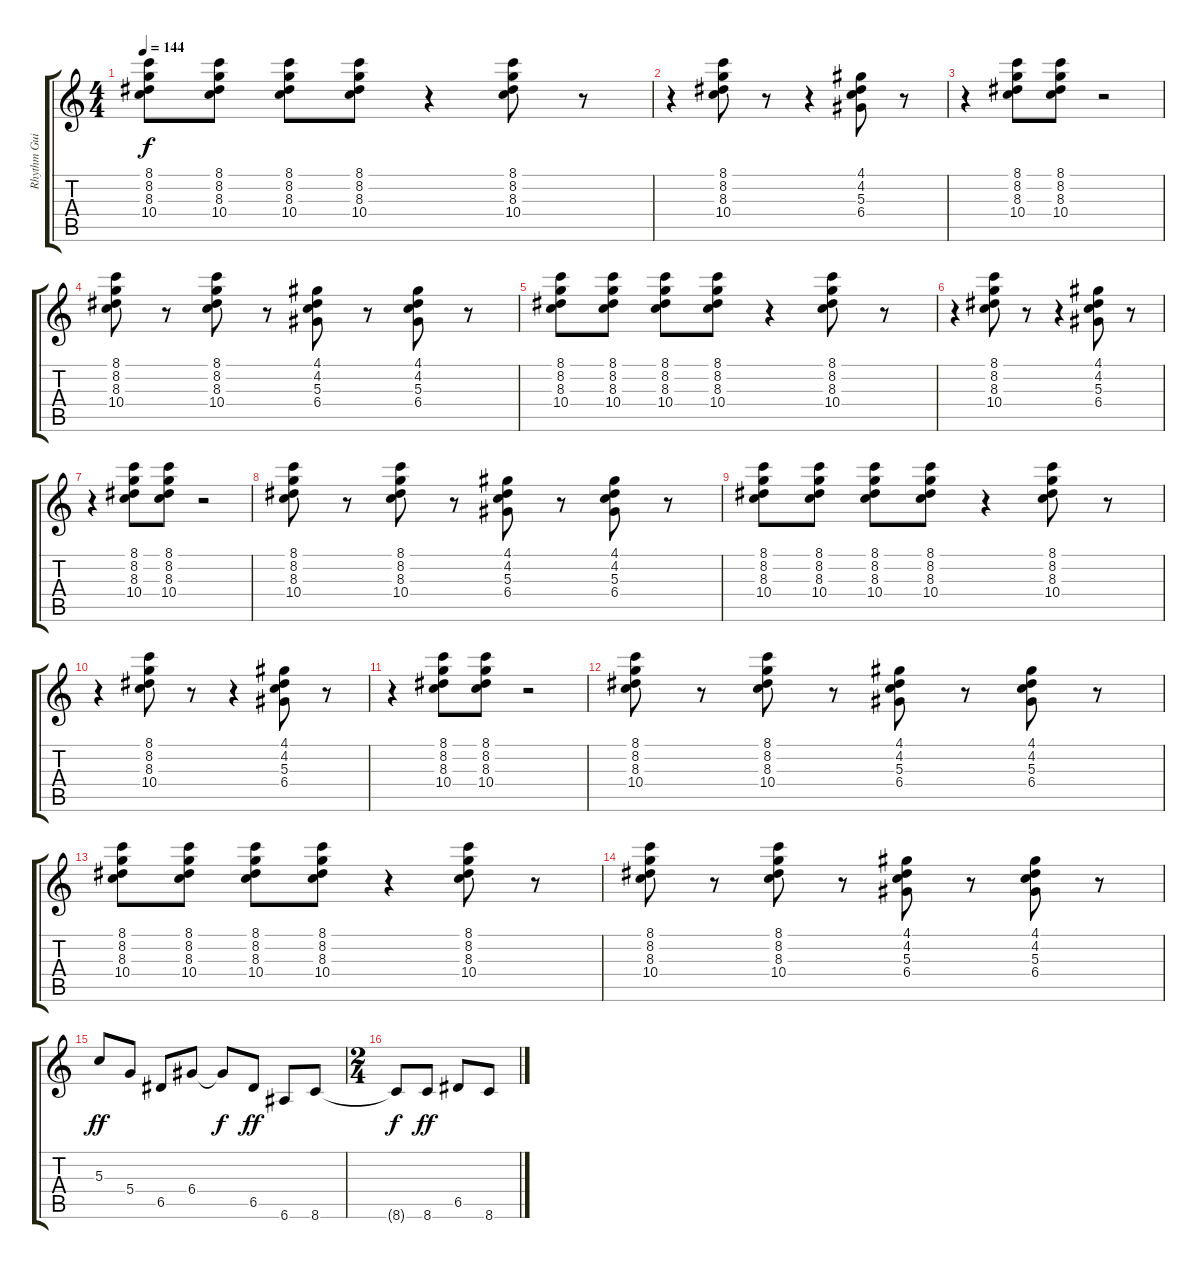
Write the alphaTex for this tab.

\track ("Rhythm Guitar 1" "Rhythm Gui") {instrument distortionguitar}
\staff {score tabs}
\tuning (E4 B3 G3 D3 A2 E2) {hide}
\ts (4 4)
\tempo 144
\clef g2
\ks c
(8.1 8.2 8.3 10.4).8{dy f} (8.1 8.2 8.3 10.4).8 (8.1 8.2 8.3 10.4).8 (8.1 8.2 8.3 10.4).8 r.4 (8.1 8.2 8.3 10.4).8 r.8 |
r.4 (8.1 8.2 8.3 10.4).8 r.8 r.4 (4.1 4.2 5.3 6.4).8 r.8 |
r.4 (8.1 8.2 8.3 10.4).8 (8.1 8.2 8.3 10.4).8 r.2 |
(8.1 8.2 8.3 10.4).8 r.8 (8.1 8.2 8.3 10.4).8 r.8 (4.1 4.2 5.3 6.4).8 r.8 (4.1 4.2 5.3 6.4).8 r.8 |
(8.1 8.2 8.3 10.4).8 (8.1 8.2 8.3 10.4).8 (8.1 8.2 8.3 10.4).8 (8.1 8.2 8.3 10.4).8 r.4 (8.1 8.2 8.3 10.4).8 r.8 |
r.4 (8.1 8.2 8.3 10.4).8 r.8 r.4 (4.1 4.2 5.3 6.4).8 r.8 |
r.4 (8.1 8.2 8.3 10.4).8 (8.1 8.2 8.3 10.4).8 r.2 |
(8.1 8.2 8.3 10.4).8 r.8 (8.1 8.2 8.3 10.4).8 r.8 (4.1 4.2 5.3 6.4).8 r.8 (4.1 4.2 5.3 6.4).8 r.8 |
(8.1 8.2 8.3 10.4).8 (8.1 8.2 8.3 10.4).8 (8.1 8.2 8.3 10.4).8 (8.1 8.2 8.3 10.4).8 r.4 (8.1 8.2 8.3 10.4).8 r.8 |
r.4 (8.1 8.2 8.3 10.4).8 r.8 r.4 (4.1 4.2 5.3 6.4).8 r.8 |
r.4 (8.1 8.2 8.3 10.4).8 (8.1 8.2 8.3 10.4).8 r.2 |
(8.1 8.2 8.3 10.4).8 r.8 (8.1 8.2 8.3 10.4).8 r.8 (4.1 4.2 5.3 6.4).8 r.8 (4.1 4.2 5.3 6.4).8 r.8 |
(8.1 8.2 8.3 10.4).8 (8.1 8.2 8.3 10.4).8 (8.1 8.2 8.3 10.4).8 (8.1 8.2 8.3 10.4).8 r.4 (8.1 8.2 8.3 10.4).8 r.8 |
(8.1 8.2 8.3 10.4).8 r.8 (8.1 8.2 8.3 10.4).8 r.8 (4.1 4.2 5.3 6.4).8 r.8 (4.1 4.2 5.3 6.4).8 r.8 |
5.3.8{dy ff} 5.4.8 6.5.8 6.4.8 6.4{t}.8{dy f} 6.5.8{dy ff} 6.6.8 8.6.8 |
\ts (2 4)
8.6{t}.8{dy f} 8.6.8{dy ff} 6.5.8 8.6.8
